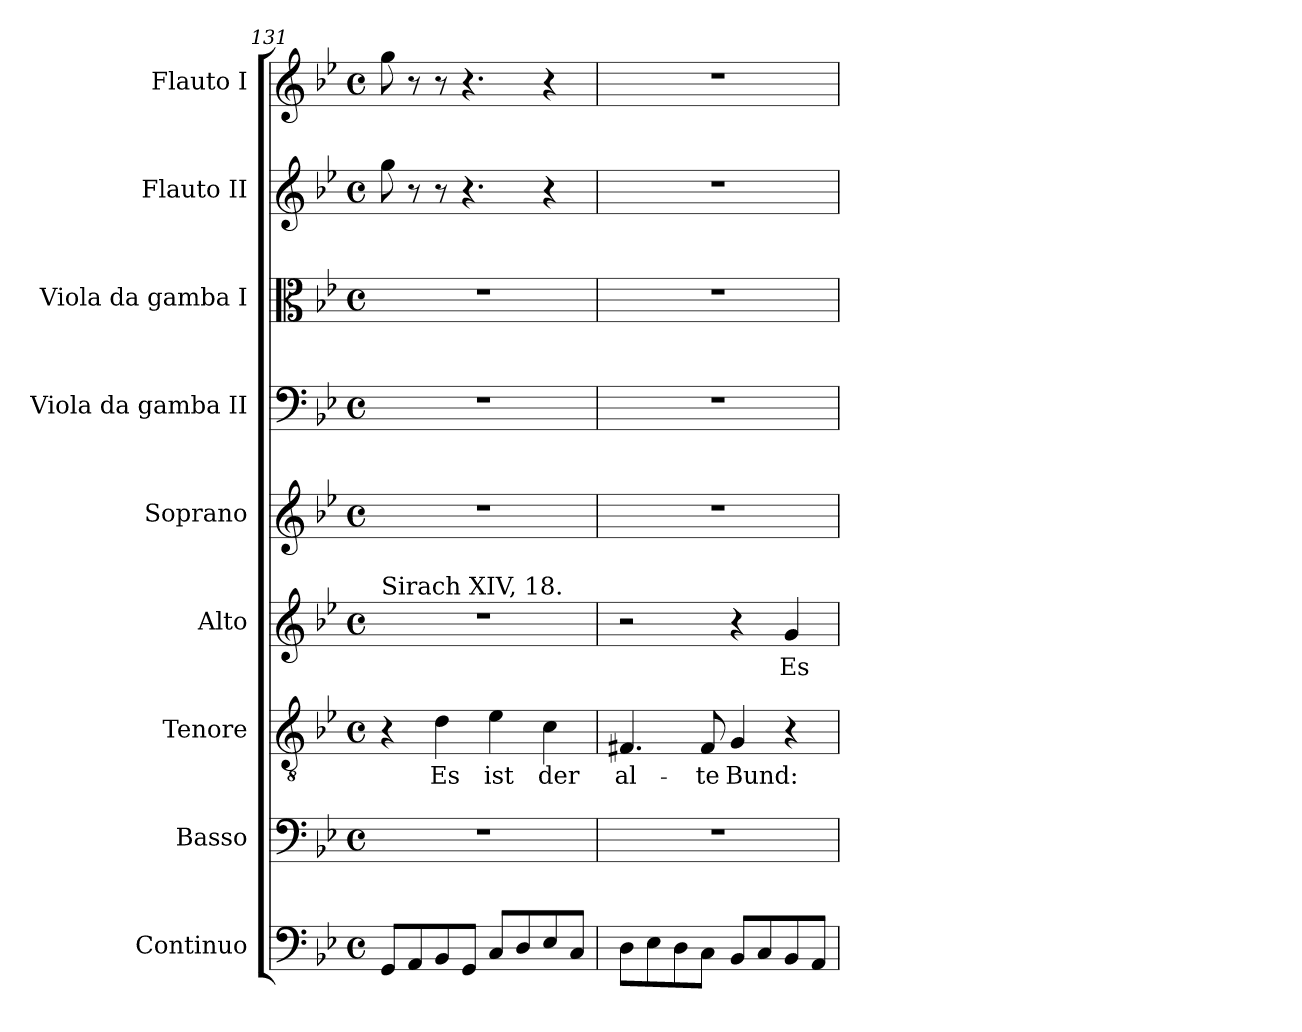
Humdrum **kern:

**kern	**kern	**kern	**text	**kern	**text	**kern	**kern	**kern	**kern	**kern
*part9	*part8	*part7	*part7	*part6	*part6	*part5	*part4	*part3	*part2	*part1
*staff9	*staff8	*staff7	*staff7	*staff6	*staff6	*staff5	*staff4	*staff3	*staff2	*staff1
*I"Continuo	*I"Basso	*I"Tenore	*	*I"Alto	*	*I"Soprano	*I"Viola da gamba II	*I"Viola da gamba I	*I"Flauto II	*I"Flauto I
!!LO:LB:g=z
*clefF4	*clefF4	*clefGv2	*	*clefG2	*	*clefG2	*clefF4	*clefC3	*clefG2	*clefG2
*	*	*ITrd7c12	*	*	*	*	*	*	*	*
*k[b-e-]	*k[b-e-]	*k[b-e-]	*	*k[b-e-]	*	*k[b-e-]	*k[b-e-]	*k[b-e-]	*k[b-e-]	*k[b-e-]
*B-:	*B-:	*B-:	*	*B-:	*	*B-:	*B-:	*B-:	*B-:	*B-:
*M4/4	*M4/4	*M4/4	*	*M4/4	*	*M4/4	*M4/4	*M4/4	*M4/4	*M4/4
*met(c)	*met(c)	*met(c)	*	*met(c)	*	*met(c)	*met(c)	*met(c)	*met(c)	*met(c)
=131	=131	=131	=131	=131	=131	=131	=131	=131	=131	=131
!	!	!	!	!LO:TX:a:t=Sirach XIV, 18.	!	!	!	!	!	!
8GGi/L	1r	4r	.	1r	.	1r	1r	1r	8ggi\	8ggi\
8AAi/	.	.	.	.	.	.	.	.	8r	8r
!	!	!	!LO:LY:b:color=#000000	!	!	!	!	!	!	!
8BB-i/	.	4Di\	Es	.	.	.	.	.	8r	8r
8GGi/J	.	.	.	.	.	.	.	.	4.r	4.r
!	!	!	!LO:LY:b:color=#000000	!	!	!	!	!	!	!
8Ci/L	.	4E-i\	ist	.	.	.	.	.	.	.
8Di/	.	.	.	.	.	.	.	.	.	.
!	!	!	!LO:LY:b:color=#000000	!	!	!	!	!	!	!
8E-i/	.	4Ci\	der	.	.	.	.	.	4r	4r
8Ci/J	.	.	.	.	.	.	.	.	.	.
=132	=132	=132	=132	=132	=132	=132	=132	=132	=132	=132
!	!	!	!LO:LY:b:color=#000000	!	!	!	!	!	!	!
8Di\L	1r	4.FF#Xi/	al-	2r	.	1r	1r	1r	1r	1r
8E-i\	.	.	.	.	.	.	.	.	.	.
8Di\	.	.	.	.	.	.	.	.	.	.
!	!	!	!LO:LY:b:color=#000000	!	!	!	!	!	!	!
8Ci\J	.	8FF#i/	-te	.	.	.	.	.	.	.
!	!	!	!LO:LY:b:color=#000000	!	!	!	!	!	!	!
8BB-i/L	.	4GGi/	Bund:	4r	.	.	.	.	.	.
8Ci/	.	.	.	.	.	.	.	.	.	.
!	!	!	!	!	!LO:LY:b:color=#000000	!	!	!	!	!
8BB-i/	.	4r	.	4gi/	Es	.	.	.	.	.
8AAi/J	.	.	.	.	.	.	.	.	.	.
=	=	=	=	=	=	=	=	=	=	=
*-	*-	*-	*-	*-	*-	*-	*-	*-	*-	*-
